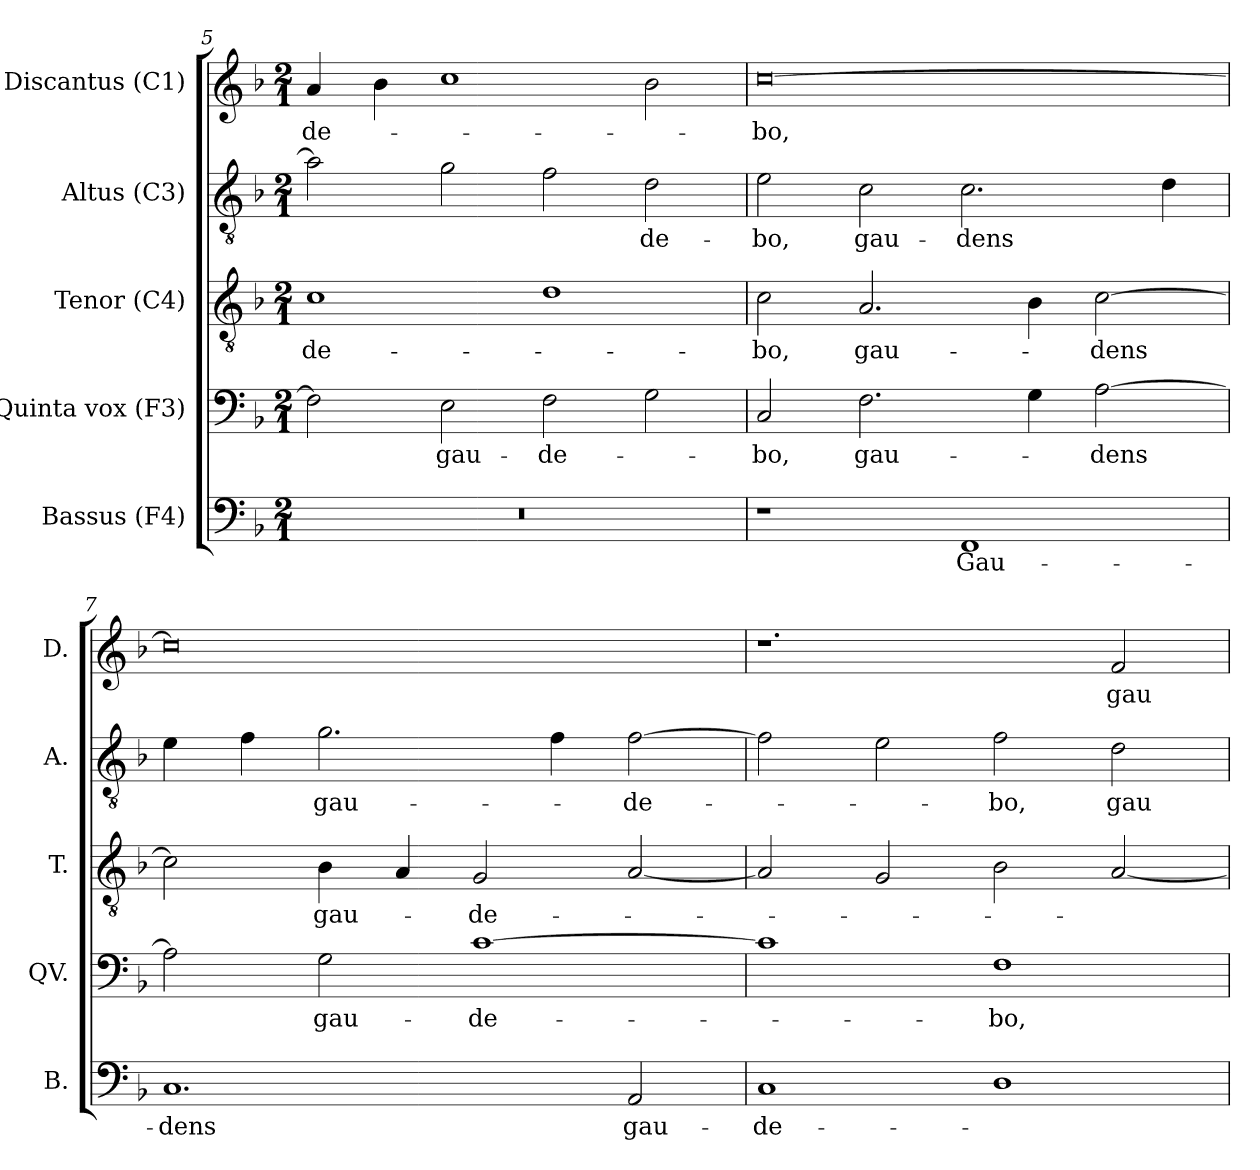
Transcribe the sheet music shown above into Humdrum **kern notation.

**kern	**text	**kern	**text	**kern	**text	**kern	**text	**kern	**text
*part5	*part5	*part4	*part4	*part3	*part3	*part2	*part2	*part1	*part1
*staff5	*staff5	*staff4	*staff4	*staff3	*staff3	*staff2	*staff2	*staff1	*staff1
*I"Bassus (F4)	*	*I"Quinta vox (F3)	*	*I"Tenor (C4)	*	*I"Altus (C3)	*	*I"Discantus (C1)	*
*I'B.	*	*I'QV.	*	*I'T.	*	*I'A.	*	*I'D.	*
!!LO:LB:g=z
*clefF4	*	*clefF4	*	*clefGv2	*	*clefGv2	*	*clefG2	*
*	*	*ITrd7c12	*	*ITrd7c12	*	*	*	*	*
*k[b-]	*	*k[b-]	*	*k[b-]	*	*k[b-]	*	*k[b-]	*
*F:	*	*F:	*	*F:	*	*F:	*	*F:	*
*M2/1	*	*M2/1	*	*M2/1	*	*M2/1	*	*M2/1	*
=5	=5	=5	=5	=5	=5	=5	=5	=5	=5
!LO:N:vis=1	!	!	!	!	!	!	!	!	!
!	!	!	!	!	!LO:LY:b:color=#000000	!	!	!	!
!	!	!	!	!	!	!	!	!	!LO:LY:b:color=#000000
0r	.	2FFi\]	.	1Ci	-de-	2ai\]	.	4ai/	-de-
.	.	.	.	.	.	.	.	4b-i\	.
!	!	!	!LO:LY:b:color=#000000	!	!	!	!	!	!
.	.	2EEi\	gau-	.	.	2gi\	.	1cci	.
!	!	!	!LO:LY:b:color=#000000	!	!	!	!	!	!
.	.	2FFi\	-de-	1Di	.	2fi\	.	.	.
!	!	!	!	!	!	!	!LO:LY:b:color=#000000	!	!
.	.	2GGi\	.	.	.	2di\	-de-	2b-i\	.
=6	=6	=6	=6	=6	=6	=6	=6	=6	=6
!	!	!	!LO:LY:b:color=#000000	!	!	!	!	!	!
!	!	!	!	!	!LO:LY:b:color=#000000	!	!	!	!
!	!	!	!	!	!	!	!LO:LY:b:color=#000000	!	!
!	!	!	!	!	!	!	!	!	!LO:LY:b:color=#000000
1r	.	2CCi/	-bo,	2Ci\	-bo,	2ei\	-bo,	[0cci	-bo,
!	!	!	!LO:LY:b:color=#000000	!	!	!	!	!	!
!	!	!	!	!	!LO:LY:b:color=#000000	!	!	!	!
!	!	!	!	!	!	!	!LO:LY:b:color=#000000	!	!
.	.	2.FFi\	gau-	2.AAi/	gau-	2ci\	gau-	.	.
!	!LO:LY:b:color=#000000	!	!	!	!	!	!	!	!
!	!	!	!	!	!	!	!LO:LY:b:color=#000000	!	!
1FFi	Gau-	.	.	.	.	2.ci\	-dens	.	.
.	.	4GGi\	.	4BB-i\	.	.	.	.	.
!	!	!	!LO:LY:b:color=#000000	!	!	!	!	!	!
!	!	!	!	!	!LO:LY:b:color=#000000	!	!	!	!
.	.	[2AAi\	-dens	[2Ci\	-dens	.	.	.	.
.	.	.	.	.	.	4di\	.	.	.
=7	=7	=7	=7	=7	=7	=7	=7	=7	=7
!	!LO:LY:b:color=#000000	!	!	!	!	!	!	!	!
1.Ci	-dens	2AAi\]	.	2Ci\]	.	4ei\	.	0cci]	.
.	.	.	.	.	.	4fi\	.	.	.
!	!	!	!LO:LY:b:color=#000000	!	!	!	!	!	!
!	!	!	!	!	!LO:LY:b:color=#000000	!	!	!	!
!	!	!	!	!	!	!	!LO:LY:b:color=#000000	!	!
.	.	2GGi\	gau-	4BB-i\	gau-	2.gi\	gau-	.	.
.	.	.	.	4AAi/	.	.	.	.	.
!	!	!	!LO:LY:b:color=#000000	!	!	!	!	!	!
!	!	!	!	!	!LO:LY:b:color=#000000	!	!	!	!
.	.	[1Ci	-de-	2GGi/	-de-	.	.	.	.
.	.	.	.	.	.	4fi\	.	.	.
!	!LO:LY:b:color=#000000	!	!	!	!	!	!	!	!
!	!	!	!	!	!	!	!LO:LY:b:color=#000000	!	!
2AAi/	gau-	.	.	[2AAi/	.	[2fi\	-de-	.	.
=8	=8	=8	=8	=8	=8	=8	=8	=8	=8
!	!LO:LY:b:color=#000000	!	!	!	!	!	!	!	!
1Ci	-de-	1Ci]	.	2AAi/]	.	2fi\]	.	1.r	.
.	.	.	.	2GGi/	.	2ei\	.	.	.
!	!	!	!LO:LY:b:color=#000000	!	!	!	!	!	!
!	!	!	!	!	!	!	!LO:LY:b:color=#000000	!	!
1Di	.	1FFi	-bo,	2BB-i\	.	2fi\	-bo,	.	.
!	!	!	!	!	!	!	!LO:LY:b:color=#000000	!	!
!	!	!	!	!	!	!	!	!	!LO:LY:b:color=#000000
.	.	.	.	[2AAi/	.	2di\	gau-	2fi/	gau-
=	=	=	=	=	=	=	=	=	=
*-	*-	*-	*-	*-	*-	*-	*-	*-	*-
